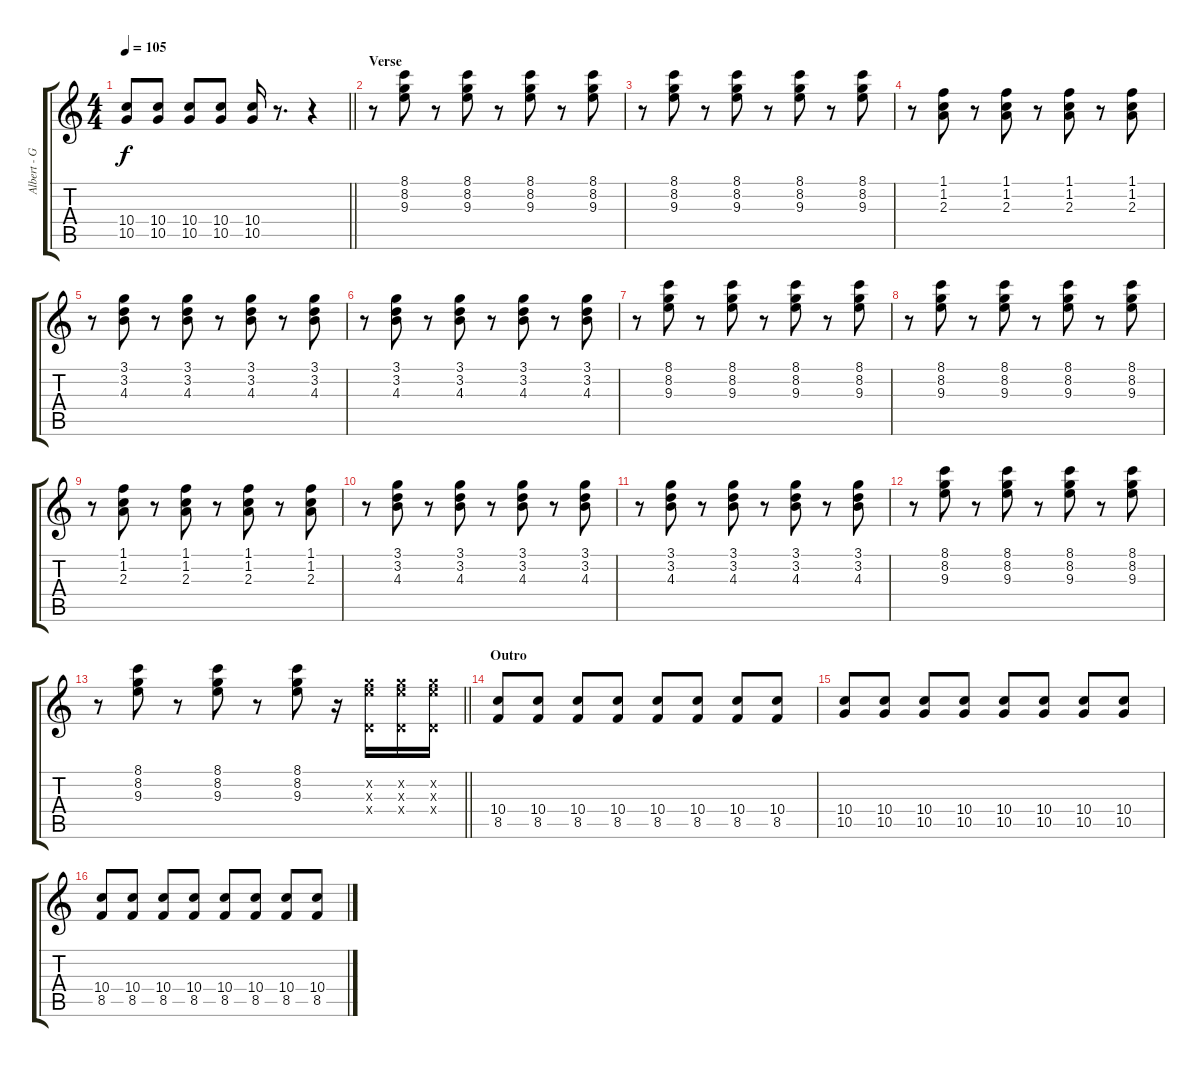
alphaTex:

\track ("Albert - Guitar RSE" "Albert - G") {instrument overdrivenguitar}
\staff {score tabs}
\tuning (E4 B3 G3 D3 A2 E2) {hide}
\ts (4 4)
\tempo 105
\clef g2
\barLineRight lightlight
\ks c
(10.4 10.5).8{dy f} (10.4 10.5).8 (10.4 10.5).8 (10.4 10.5).8 (10.4 10.5).16 r.8{d} r.4 |
\section ("" "Verse")
r.8 (8.1 8.2 9.3).8 r.8 (8.1 8.2 9.3).8 r.8 (8.1 8.2 9.3).8 r.8 (8.1 8.2 9.3).8 |
r.8 (8.1 8.2 9.3).8 r.8 (8.1 8.2 9.3).8 r.8 (8.1 8.2 9.3).8 r.8 (8.1 8.2 9.3).8 |
r.8 (1.1 1.2 2.3).8 r.8 (1.1 1.2 2.3).8 r.8 (1.1 1.2 2.3).8 r.8 (1.1 1.2 2.3).8 |
r.8 (3.1 3.2 4.3).8 r.8 (3.1 3.2 4.3).8 r.8 (3.1 3.2 4.3).8 r.8 (3.1 3.2 4.3).8 |
r.8 (3.1 3.2 4.3).8 r.8 (3.1 3.2 4.3).8 r.8 (3.1 3.2 4.3).8 r.8 (3.1 3.2 4.3).8 |
r.8 (8.1 8.2 9.3).8 r.8 (8.1 8.2 9.3).8 r.8 (8.1 8.2 9.3).8 r.8 (8.1 8.2 9.3).8 |
r.8 (8.1 8.2 9.3).8 r.8 (8.1 8.2 9.3).8 r.8 (8.1 8.2 9.3).8 r.8 (8.1 8.2 9.3).8 |
r.8 (1.1 1.2 2.3).8 r.8 (1.1 1.2 2.3).8 r.8 (1.1 1.2 2.3).8 r.8 (1.1 1.2 2.3).8 |
r.8 (3.1 3.2 4.3).8 r.8 (3.1 3.2 4.3).8 r.8 (3.1 3.2 4.3).8 r.8 (3.1 3.2 4.3).8 |
r.8 (3.1 3.2 4.3).8 r.8 (3.1 3.2 4.3).8 r.8 (3.1 3.2 4.3).8 r.8 (3.1 3.2 4.3).8 |
r.8 (8.1 8.2 9.3).8 r.8 (8.1 8.2 9.3).8 r.8 (8.1 8.2 9.3).8 r.8 (8.1 8.2 9.3).8 |
\barLineRight lightlight
r.8 (8.1 8.2 9.3).8 r.8 (8.1 8.2 9.3).8 r.8 (8.1 8.2 9.3).8 r.16 (8.2{x} 9.3{x} 0.4{x}).16 (8.2{x} 9.3{x} 0.4{x}).16 (8.2{x} 9.3{x} 0.4{x}).16 |
\section ("" "Outro")
(10.4 8.5).8{instrument overdrivenguitar} (10.4 8.5).8 (10.4 8.5).8 (10.4 8.5).8 (10.4 8.5).8 (10.4 8.5).8 (10.4 8.5).8 (10.4 8.5).8 |
(10.4 10.5).8 (10.4 10.5).8 (10.4 10.5).8 (10.4 10.5).8 (10.4 10.5).8 (10.4 10.5).8 (10.4 10.5).8 (10.4 10.5).8 |
(10.4 8.5).8 (10.4 8.5).8 (10.4 8.5).8 (10.4 8.5).8 (10.4 8.5).8 (10.4 8.5).8 (10.4 8.5).8 (10.4 8.5).8
